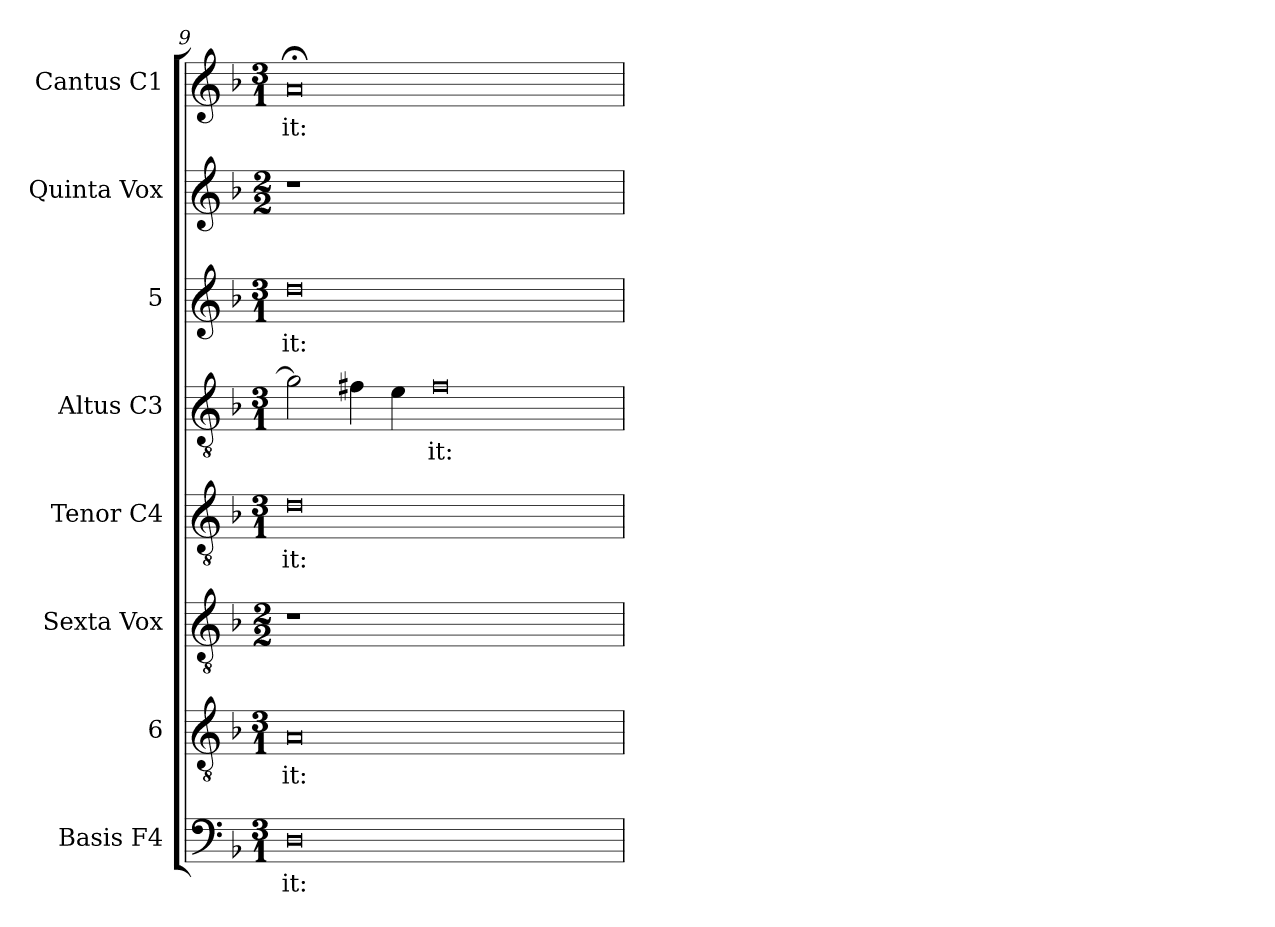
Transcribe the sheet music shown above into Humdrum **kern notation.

**kern	**text	**kern	**text	**kern	**kern	**text	**kern	**text	**kern	**text	**kern	**kern	**text
*part8	*part8	*part7	*part7	*part6	*part5	*part5	*part4	*part4	*part3	*part3	*part2	*part1	*part1
*staff8	*staff8	*staff7	*staff7	*staff6	*staff5	*staff5	*staff4	*staff4	*staff3	*staff3	*staff2	*staff1	*staff1
*I"Basis  F4	*	*I"6	*	*I"Sexta  Vox	*I"Tenor  C4	*	*I"Altus  C3	*	*I"5	*	*I"Quinta  Vox	*I"Cantus  C1	*
*I'B	*	*	*	*	*I'T	*	*I'A	*	*	*	*	*I'C	*
*clefF4	*	*clefGv2	*	*clefGv2	*clefGv2	*	*clefGv2	*	*clefG2	*	*clefG2	*clefG2	*
*k[b-]	*	*k[b-]	*	*k[b-]	*k[b-]	*	*k[b-]	*	*k[b-]	*	*k[b-]	*k[b-]	*
*F:	*	*F:	*	*F:	*F:	*	*F:	*	*F:	*	*F:	*F:	*
*M3/1	*	*M3/1	*	*M2/2	*M3/1	*	*M3/1	*	*M3/1	*	*M2/2	*M3/1	*
=9	=9	=9	=9	=9	=9	=9	=9	=9	=9	=9	=9	=9	=9
!	!LO:LY:b:cj	!	!LO:LY:b:cj	!	!	!LO:LY:b:cj	!	!LO:LY:b:cj	!	!LO:LY:b:cj	!	!	!LO:LY:b:cj
0D	-it:	0A	-it:	1r	0d	-it:	2g\]	--	0dd	-it:	1r	0a;<	-it:
!	!	!	!	!	!	!	!	!LO:LY:b:cj	!	!	!	!	!
.	.	.	.	.	.	.	4f#X\	--	.	.	.	.	.
!	!	!	!	!	!	!	!	!LO:LY:b:cj	!	!	!	!	!
.	.	.	.	.	.	.	4e\	--	.	.	.	.	.
!	!	!	!	!	!	!	!	!LO:LY:b:cj	!	!	!	!	!
.	.	.	.	0ryy	.	.	0f#	-it:	.	.	0ryy	.	.
1ryy	.	1ryy	.	.	1ryy	.	.	.	1ryy	.	.	1ryy	.
=	=	=	=	=	=	=	=	=	=	=	=	=	=
*-	*-	*-	*-	*-	*-	*-	*-	*-	*-	*-	*-	*-	*-
